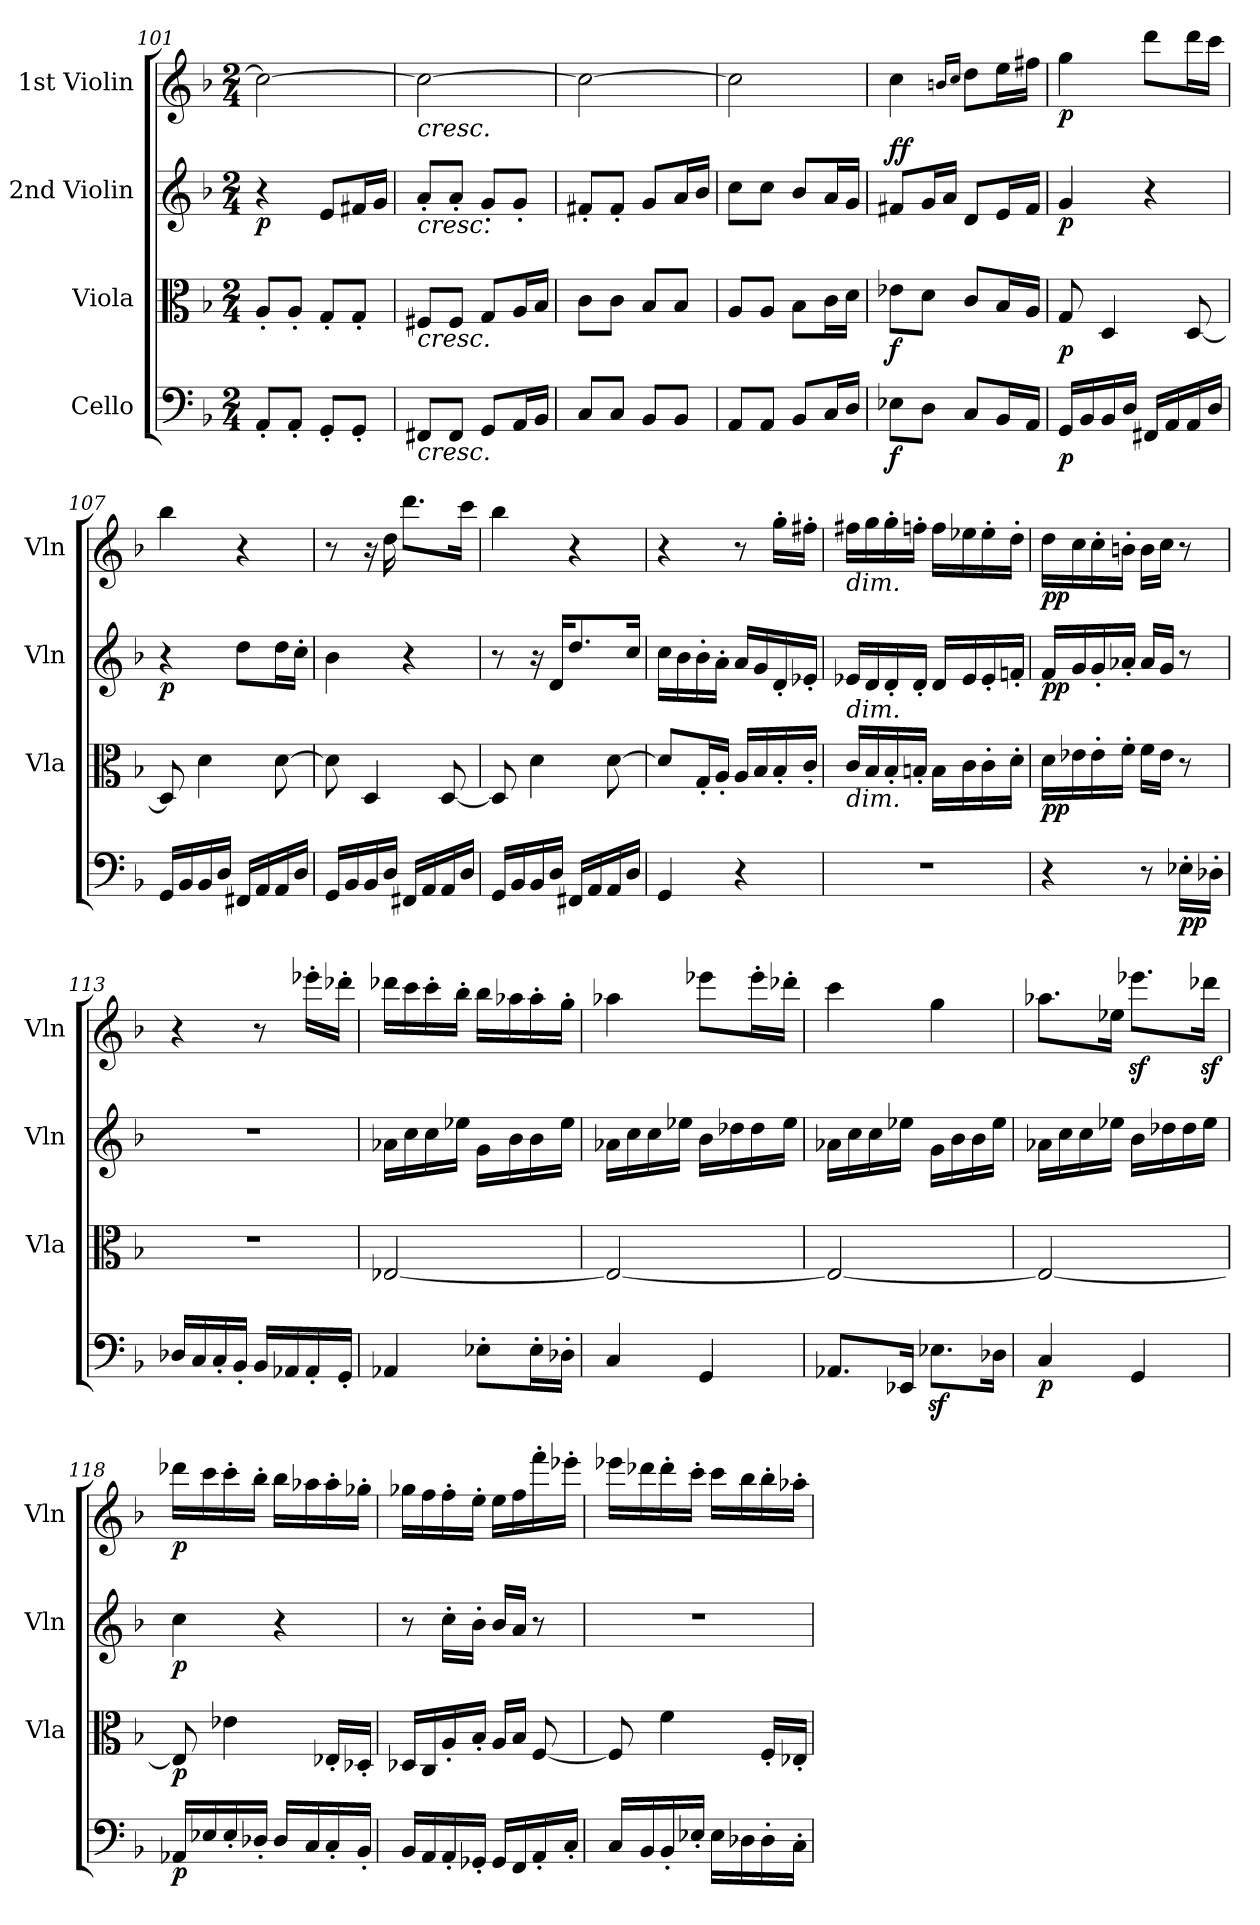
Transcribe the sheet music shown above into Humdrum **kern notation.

**kern	**dynam	**kern	**dynam	**kern	**dynam	**kern	**dynam
*part4	*part4	*part3	*part3	*part2	*part2	*part1	*part1
*staff4	*staff4	*staff3	*staff3	*staff2	*staff2	*staff1	*staff1
*I"Cello	*	*I"Viola	*	*I"2nd Violin	*	*I"1st Violin	*
*	*	*I'Vla	*	*I'Vln	*	*I'Vln	*
*clefF4	*	*clefC3	*	*clefG2	*	*clefG2	*
*k[b-]	*	*k[b-]	*	*k[b-]	*	*k[b-]	*
*F:	*	*F:	*	*F:	*	*F:	*
*M2/4	*	*M2/4	*	*M2/4	*	*M2/4	*
=101	=101	=101	=101	=101	=101	=101	=101
!	!	!	!	!	!LO:DY:b	!	!
8AA'/L	.	8A'/L	.	4r	p	2cc\_	.
8AA'/J	.	8A'/J	.	.	.	.	.
8GG'/L	.	8G'/L	.	8e/L	.	.	.
8GG'/J	.	8G'/J	.	16f#X/L	.	.	.
.	.	.	.	16g/JJ	.	.	.
=102	=102	=102	=102	=102	=102	=102	=102
!	!	!	!	!	!	!LO:TX:b:i:t=cresc.	!
!	!	!	!	!LO:TX:b:i:t=cresc.	!	!	!
!	!	!LO:TX:b:i:t=cresc.	!	!	!	!	!
!LO:TX:b:i:t=cresc.	!	!	!	!	!	!	!
8FF#X/L	.	8F#X/L	.	8a'/L	.	2cc\_	.
8FF#/J	.	8F#/J	.	8a'/J	.	.	.
8GG/L	.	8G/L	.	8g'/L	.	.	.
16AA/L	.	16A/L	.	8g'/J	.	.	.
16BB-/JJ	.	16B-/JJ	.	.	.	.	.
!!LO:PB:g=z
=103	=103	=103	=103	=103	=103	=103	=103
8C/L	.	8c\L	.	8f#X'/L	.	2cc\_	.
8C/J	.	8c\J	.	8f#'/J	.	.	.
8BB-/L	.	8B-/L	.	8g/L	.	.	.
8BB-/J	.	8B-/J	.	16a/L	.	.	.
.	.	.	.	16b-/JJ	.	.	.
=104	=104	=104	=104	=104	=104	=104	=104
8AA/L	.	8A/L	.	8cc\L	.	2cc\]	.
8AA/J	.	8A/J	.	8cc\J	.	.	.
8BB-/L	.	8B-\L	.	8b-/L	.	.	.
16C/L	.	16c\L	.	16a/L	.	.	.
16D/JJ	.	16d\JJ	.	16g/JJ	.	.	.
=105	=105	=105	=105	=105	=105	=105	=105
!	!LO:DY:b	!	!LO:DY:b	!	!LO:DY:b	!	!
!	!	!	!	!	!LO:DY:n=1:a	!	!
8E-X\L	f	8e-X\L	f	8f#X/L	f f	4cc\	.
8D\J	.	8d\J	.	16g/L	.	.	.
.	.	.	.	16a/JJ	.	.	.
.	.	.	.	.	.	16qbn/LL	.
.	.	.	.	.	.	16qcc/JJ	.
8C/L	.	8c/L	.	8d/L	.	8dd\L	.
16BB-/L	.	16B-/L	.	16e/L	.	16ee\L	.
16AA/JJ	.	16A/JJ	.	16f#/JJ	.	16ff#X\JJ	.
=106	=106	=106	=106	=106	=106	=106	=106
!	!LO:DY:b	!	!LO:DY:b	!	!LO:DY:b	!	!LO:DY:b
16GG/LL	p	8G/	p	4g/	p	4gg\	p
16BB-/	.	.	.	.	.	.	.
16BB-/	.	4D/	.	.	.	.	.
16D/JJ	.	.	.	.	.	.	.
16FF#X/LL	.	.	.	4r	.	8ddd\L	.
16AA/	.	.	.	.	.	.	.
16AA/	.	[8D/	.	.	.	16ddd\L	.
16D/JJ	.	.	.	.	.	16ccc\JJ	.
=107	=107	=107	=107	=107	=107	=107	=107
!	!	!	!	!	!LO:DY:b	!	!
16GG/LL	.	8D/]	.	4r	p	4bb-\	.
16BB-/	.	.	.	.	.	.	.
16BB-/	.	4d\	.	.	.	.	.
16D/JJ	.	.	.	.	.	.	.
16FF#X/LL	.	.	.	8dd\L	.	4r	.
16AA/	.	.	.	.	.	.	.
16AA/	.	[8d\	.	16dd\L	.	.	.
16D/JJ	.	.	.	16cc'\JJ	.	.	.
=108	=108	=108	=108	=108	=108	=108	=108
16GG/LL	.	8d\]	.	4b-\	.	8r	.
16BB-/	.	.	.	.	.	.	.
16BB-/	.	4D/	.	.	.	16r	.
16D/JJ	.	.	.	.	.	16dd\	.
16FF#X/LL	.	.	.	4r	.	8.ddd\L	.
16AA/	.	.	.	.	.	.	.
16AA/	.	[8D/	.	.	.	.	.
16D/JJ	.	.	.	.	.	16ccc\Jk	.
!!LO:LB:g=z
=109	=109	=109	=109	=109	=109	=109	=109
16GG/LL	.	8D/]	.	8r	.	4bb-\	.
16BB-/	.	.	.	.	.	.	.
16BB-/	.	4d\	.	16r	.	.	.
16D/JJ	.	.	.	16d/KL	.	.	.
16FF#X/LL	.	.	.	8.dd/	.	4r	.
16AA/	.	.	.	.	.	.	.
16AA/	.	[8d\	.	.	.	.	.
16D/JJ	.	.	.	16cc/Jk	.	.	.
=110	=110	=110	=110	=110	=110	=110	=110
4GG/	.	8d/L]	.	16cc\LL	.	4r	.
.	.	.	.	16b-\	.	.	.
.	.	16G'/L	.	16b-'\	.	.	.
.	.	16A'/JJ	.	16a'\JJ	.	.	.
4r	.	16A/LL	.	16a/LL	.	8r	.
.	.	16B-/	.	16g/	.	.	.
.	.	16B-'/	.	16d'/	.	16gg'\LL	.
.	.	16c'/JJ	.	16e-X'/JJ	.	16ff#X'\JJ	.
=111	=111	=111	=111	=111	=111	=111	=111
!	!	!	!	!	!	!LO:TX:b:i:t=dim.	!
!	!	!LO:TX:a:i:t=dim.	!	!	!	!	!
!	!	!LO:TX:b:i:t=dim.	!	!	!	!	!
2r	.	16c/LL	.	16e-X/LL	.	16ff#X\LL	.
.	.	16B-/	.	16d/	.	16gg\	.
.	.	16B-'/	.	16d'/	.	16gg'\	.
.	.	16Bn'/JJ	.	16d'/JJ	.	16ffn'\JJ	.
.	.	16B\LL	.	16d/LL	.	16ff\LL	.
.	.	16c\	.	16e-/	.	16ee-X\	.
.	.	16c'\	.	16e-'/	.	16ee-'\	.
.	.	16d'\JJ	.	16fn'/JJ	.	16dd'\JJ	.
=112	=112	=112	=112	=112	=112	=112	=112
!	!	!	!LO:DY:b	!	!LO:DY:b	!	!LO:DY:b
4r	.	16d\LL	pp	16f/LL	pp	16dd\LL	pp
.	.	16e-X\	.	16g/	.	16cc\	.
.	.	16e-'\	.	16g'/	.	16cc'\	.
.	.	16f'\JJ	.	16a-X'/JJ	.	16bn'\JJ	.
8r	.	16f\LL	.	16a-/LL	.	16b\LL	.
.	.	16e-\JJ	.	16g/JJ	.	16cc\JJ	.
!	!LO:DY:b	!	!	!	!	!	!
16E-X'\LL	pp	8r	.	8r	.	8r	.
16D-X'\JJ	.	.	.	.	.	.	.
!!LO:LB:g=z
=113	=113	=113	=113	=113	=113	=113	=113
16D-X/LL	.	2r	.	2r	.	4r	.
16C/	.	.	.	.	.	.	.
16C'/	.	.	.	.	.	.	.
16BB-'/JJ	.	.	.	.	.	.	.
16BB-/LL	.	.	.	.	.	8r	.
16AA-X/	.	.	.	.	.	.	.
16AA-'/	.	.	.	.	.	16eee-X'\LL	.
16GG'/JJ	.	.	.	.	.	16ddd-X'\JJ	.
=114	=114	=114	=114	=114	=114	=114	=114
4AA-X/	.	[2E-X/	.	16a-X\LL	.	16ddd-X\LL	.
.	.	.	.	16cc\	.	16ccc\	.
.	.	.	.	16cc\	.	16ccc'\	.
.	.	.	.	16ee-X\JJ	.	16bb-'\JJ	.
8E-X'\L	.	.	.	16g\LL	.	16bb-\LL	.
.	.	.	.	16b-\	.	16aa-X\	.
16E-'\L	.	.	.	16b-\	.	16aa-'\	.
16D-X'\JJ	.	.	.	16ee-\JJ	.	16gg'\JJ	.
=115	=115	=115	=115	=115	=115	=115	=115
4C/	.	2E-/_	.	16a-X\LL	.	4aa-X\	.
.	.	.	.	16cc\	.	.	.
.	.	.	.	16cc\	.	.	.
.	.	.	.	16ee-X\JJ	.	.	.
4GG/	.	.	.	16b-\LL	.	8eee-X\L	.
.	.	.	.	16dd-X\	.	.	.
.	.	.	.	16dd-\	.	16eee-'\L	.
.	.	.	.	16ee-\JJ	.	16ddd-X'\JJ	.
=116	=116	=116	=116	=116	=116	=116	=116
8.AA-X/L	.	2E-/_	.	16a-X\LL	.	4ccc\	.
.	.	.	.	16cc\	.	.	.
.	.	.	.	16cc\	.	.	.
16EE-X/Jk	.	.	.	16ee-X\JJ	.	.	.
8.E-Xz<\L	.	.	.	16g\LL	.	4gg\	.
.	.	.	.	16b-\	.	.	.
.	.	.	.	16b-\	.	.	.
16D-X\Jk	.	.	.	16ee-\JJ	.	.	.
!!LO:PB:g=z
=117	=117	=117	=117	=117	=117	=117	=117
!	!LO:DY:b	!	!	!	!	!	!
4C/	p	2E-/_	.	16a-X\LL	.	8.aa-X\L	.
.	.	.	.	16cc\	.	.	.
.	.	.	.	16cc\	.	.	.
.	.	.	.	16ee-X\JJ	.	16ee-X\Jk	.
4GG/	.	.	.	16b-\LL	.	8.eee-Xz<\L	.
.	.	.	.	16dd-X\	.	.	.
.	.	.	.	16dd-\	.	.	.
.	.	.	.	16ee-\JJ	.	16ddd-Xz<\Jk	.
=118	=118	=118	=118	=118	=118	=118	=118
!	!LO:DY:b	!	!LO:DY:b	!	!LO:DY:b	!	!LO:DY:b
16AA-X/LL	p	8E-/]	p	4cc\	p	16ddd-X\LL	p
16E-X/	.	.	.	.	.	16ccc\	.
16E-'/	.	4e-X\	.	.	.	16ccc'\	.
16D-X'/JJ	.	.	.	.	.	16bb-'\JJ	.
16D-/LL	.	.	.	4r	.	16bb-\LL	.
16C/	.	.	.	.	.	16aa-X\	.
16C'/	.	16E-X'/LL	.	.	.	16aa-'\	.
16BB-'/JJ	.	16D-X'/JJ	.	.	.	16gg-X'\JJ	.
=119	=119	=119	=119	=119	=119	=119	=119
16BB-/LL	.	16D-X/LL	.	8r	.	16gg-X\LL	.
16AA/	.	16C/	.	.	.	16ff\	.
16AA'/	.	16A'/	.	16cc'\LL	.	16ff'\	.
16GG-X'/JJ	.	16B-'/JJ	.	16b-'\JJ	.	16ee'\JJ	.
16GG-/LL	.	16A/LL	.	16b-/LL	.	16ee\LL	.
16FF/	.	16B-/JJ	.	16a/JJ	.	16ff\	.
16AA'/	.	[8F/	.	8r	.	16fff'\	.
16C'/JJ	.	.	.	.	.	16eee-X'\JJ	.
=120	=120	=120	=120	=120	=120	=120	=120
16C/LL	.	8F/]	.	2r	.	16eee-X\LL	.
16BB-/	.	.	.	.	.	16ddd-X\	.
16BB-'/	.	4f\	.	.	.	16ddd-'\	.
16E-X'/JJ	.	.	.	.	.	16ccc'\JJ	.
16E-\LL	.	.	.	.	.	16ccc\LL	.
16D-X\	.	.	.	.	.	16bb-\	.
16D-'\	.	16F'/LL	.	.	.	16bb-'\	.
16C'\JJ	.	16E-X'/JJ	.	.	.	16aa-X'\JJ	.
=	=	=	=	=	=	=	=
*-	*-	*-	*-	*-	*-	*-	*-
